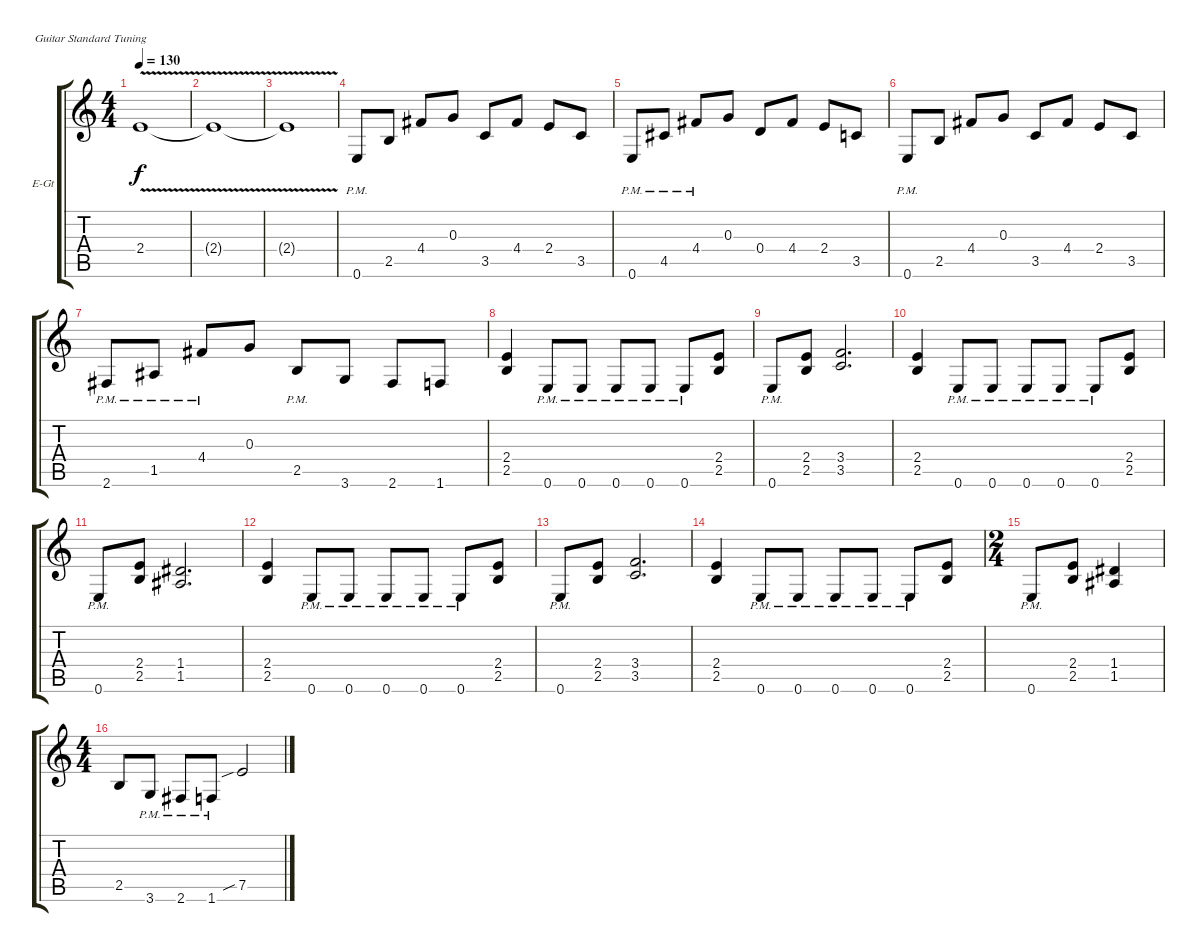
\bracketExtendMode groupsimilarinstruments
\firstSystemTrackNameOrientation horizontal
\otherSystemsTrackNameOrientation horizontal
\track ("Marty Friedman" "E-Gt") {instrument distortionguitar}
\staff {score tabs}
\tuning (E4 B3 G3 D3 A2 E2)
\ts (4 4)
\tempo 130
\clef g2
\ks c
2.4{v t}.1{dy f} |
2.4{v t}.1 |
2.4{v t}.1 |
\scale
0.233296 0.6{pm}.8 2.5.8 4.4.8 0.3.8 3.5.8 4.4.8 2.4.8 3.5.8 |
\scale
0.198188 0.6{pm}.8 4.5{pm}.8 4.4{pm}.8 0.3.8 0.4.8 4.4.8 2.4.8 3.5.8 |
\scale
0.198188 0.6{pm}.8 2.5.8 4.4.8 0.3.8 3.5.8 4.4.8 2.4.8 3.5.8 |
\scale
0.196158 2.6{pm}.8 1.5{pm}.8 4.4{pm}.8 0.3.8 2.5{pm}.8 3.6.8 2.6.8 1.6.8 |
\scale
0.174053 (2.4 2.5).4 0.6{pm}.8 0.6{pm}.8 0.6{pm}.8 0.6{pm}.8 0.6{pm}.8 (2.4 2.5).8 |
\scale
0.199391 0.6{pm}.8 (2.4 2.5).8 (3.4 3.5).2{d} |
\scale
0.228311 (2.4 2.5).4 0.6{pm}.8 0.6{pm}.8 0.6{pm}.8 0.6{pm}.8 0.6{pm}.8 (2.4 2.5).8 |
\scale
0.191781 0.6{pm}.8 (2.4 2.5).8 (1.4 1.5).2{d} |
\scale
0.212614 (2.4 2.5).4 0.6{pm}.8 0.6{pm}.8 0.6{pm}.8 0.6{pm}.8 0.6{pm}.8 (2.4 2.5).8 |
\scale
0.16771 0.6{pm}.8 (2.4 2.5).8 (3.4 3.5).2{d} |
(2.4 2.5).4 0.6{pm}.8 0.6{pm}.8 0.6{pm}.8 0.6{pm}.8 0.6{pm}.8 (2.4 2.5).8 |
\ts (2 4)
0.6{pm}.8 (2.4 2.5).8 (1.4 1.5).4 |
\ts (4 4)
2.5.8 3.6{pm}.8 2.6{pm}.8 1.6{pm}.8 7.5{sib}.2
